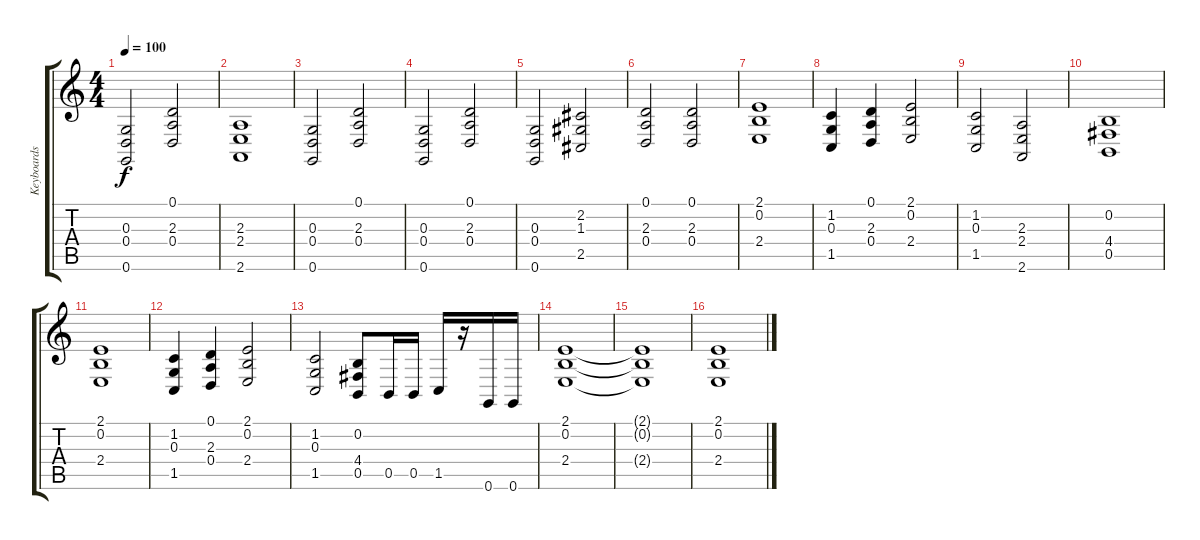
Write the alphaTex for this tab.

\track ("Keyboards" "Keyboards") {instrument synthbrass2}
\staff {score tabs}
\tuning (D4 B3 G3 D3 B2 G2) {hide}
\ts (4 4)
\tempo 100
\clef g2
\ks c
(0.3 0.4 0.6).2{dy f} (0.1 2.3 0.4).2 |
(2.3 2.4 2.6).1 |
(0.3 0.4 0.6).2 (0.1 2.3 0.4).2 |
(0.3 0.4 0.6).2 (0.1 2.3 0.4).2 |
(0.3 0.4 0.6).2 (2.2 1.3 2.5).2 |
(0.1 2.3 0.4).2 (0.1 2.3 0.4).2 |
(2.1 0.2 2.4).1{instrument choiraahs} |
(1.2 0.3 1.5).4 (0.1 2.3 0.4).4 (2.1 0.2 2.4).2 |
(1.2 0.3 1.5).2 (2.3 2.4 2.6).2 |
(0.2 4.4 0.5).1 |
(2.1 0.2 2.4).1 |
(1.2 0.3 1.5).4 (0.1 2.3 0.4).4 (2.1 0.2 2.4).2 |
(1.2 0.3 1.5).2 (0.2 4.4 0.5).8 0.5.16{instrument harpsichord} 0.5.16 1.5.16 r.16 0.6.16 0.6.16 |
(2.1 0.2 2.4).1 |
(2.1{t} 0.2{t} 2.4{t}).1 |
(2.1 0.2 2.4).1
